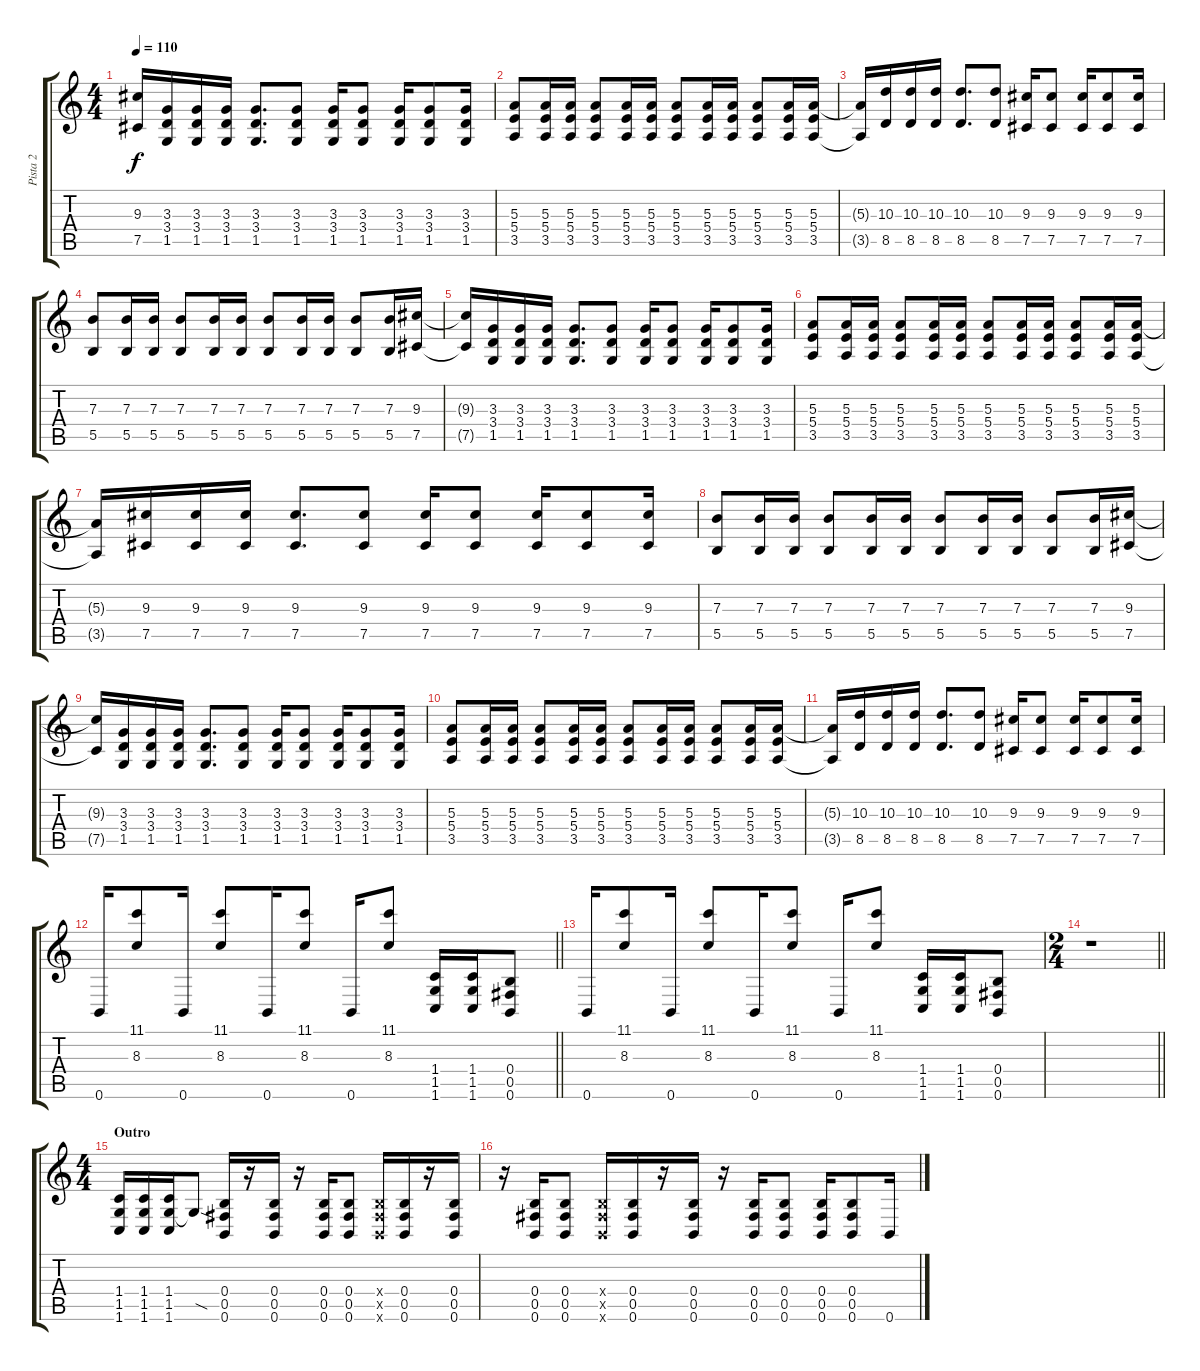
\track ("Pista 2" "Pista 2") {instrument distortionguitar}
\staff {score tabs}
\tuning (Db4 Ab3 E3 B2 Gb2 B1) {hide}
\ts (4 4)
\tempo 110
\clef g2
\ks c
(9.3{t} 7.5{t}).16{dy f} (3.3 3.4 1.5).16 (3.3 3.4 1.5).16 (3.3 3.4 1.5).16 (3.3 3.4 1.5).8{d} (3.3 3.4 1.5).8 (3.3 3.4 1.5).16 (3.3 3.4 1.5).8 (3.3 3.4 1.5).16 (3.3 3.4 1.5).8 (3.3 3.4 1.5).16 |
(5.3 5.4 3.5).8 (5.3 5.4 3.5).16 (5.3 5.4 3.5).16 (5.3 5.4 3.5).8 (5.3 5.4 3.5).16 (5.3 5.4 3.5).16 (5.3 5.4 3.5).8 (5.3 5.4 3.5).16 (5.3 5.4 3.5).16 (5.3 5.4 3.5).8 (5.3 5.4 3.5).16 (5.3 5.4 3.5).16 |
(5.3{t} 3.5{t}).16 (10.3 8.5).16 (10.3 8.5).16 (10.3 8.5).16 (10.3 8.5).8{d} (10.3 8.5).8 (9.3 7.5).16 (9.3 7.5).8 (9.3 7.5).16 (9.3 7.5).8 (9.3 7.5).16 |
(7.3 5.5).8 (7.3 5.5).16 (7.3 5.5).16 (7.3 5.5).8 (7.3 5.5).16 (7.3 5.5).16 (7.3 5.5).8 (7.3 5.5).16 (7.3 5.5).16 (7.3 5.5).8 (7.3 5.5).16 (9.3 7.5).16 |
(9.3{t} 7.5{t}).16 (3.3 3.4 1.5).16 (3.3 3.4 1.5).16 (3.3 3.4 1.5).16 (3.3 3.4 1.5).8{d} (3.3 3.4 1.5).8 (3.3 3.4 1.5).16 (3.3 3.4 1.5).8 (3.3 3.4 1.5).16 (3.3 3.4 1.5).8 (3.3 3.4 1.5).16 |
(5.3 5.4 3.5).8 (5.3 5.4 3.5).16 (5.3 5.4 3.5).16 (5.3 5.4 3.5).8 (5.3 5.4 3.5).16 (5.3 5.4 3.5).16 (5.3 5.4 3.5).8 (5.3 5.4 3.5).16 (5.3 5.4 3.5).16 (5.3 5.4 3.5).8 (5.3 5.4 3.5).16 (5.3 5.4 3.5).16 |
(5.3{t} 3.5{t}).16 (9.3 7.5).16 (9.3 7.5).16 (9.3 7.5).16 (9.3 7.5).8{d} (9.3 7.5).8 (9.3 7.5).16 (9.3 7.5).8 (9.3 7.5).16 (9.3 7.5).8 (9.3 7.5).16 |
(7.3 5.5).8 (7.3 5.5).16 (7.3 5.5).16 (7.3 5.5).8 (7.3 5.5).16 (7.3 5.5).16 (7.3 5.5).8 (7.3 5.5).16 (7.3 5.5).16 (7.3 5.5).8 (7.3 5.5).16 (9.3 7.5).16 |
(9.3{t} 7.5{t}).16 (3.3 3.4 1.5).16 (3.3 3.4 1.5).16 (3.3 3.4 1.5).16 (3.3 3.4 1.5).8{d} (3.3 3.4 1.5).8 (3.3 3.4 1.5).16 (3.3 3.4 1.5).8 (3.3 3.4 1.5).16 (3.3 3.4 1.5).8 (3.3 3.4 1.5).16 |
(5.3 5.4 3.5).8 (5.3 5.4 3.5).16 (5.3 5.4 3.5).16 (5.3 5.4 3.5).8 (5.3 5.4 3.5).16 (5.3 5.4 3.5).16 (5.3 5.4 3.5).8 (5.3 5.4 3.5).16 (5.3 5.4 3.5).16 (5.3 5.4 3.5).8 (5.3 5.4 3.5).16 (5.3 5.4 3.5).16 |
(5.3{t} 3.5{t}).16 (10.3 8.5).16 (10.3 8.5).16 (10.3 8.5).16 (10.3 8.5).8{d} (10.3 8.5).8 (9.3 7.5).16 (9.3 7.5).8 (9.3 7.5).16 (9.3 7.5).8 (9.3 7.5).16 |
\barLineRight lightlight
0.6.16 (11.1 8.3).8 0.6.16 (11.1 8.3).8 0.6.16 (11.1 8.3).8 0.6.16 (11.1 8.3).8 (1.4 1.5 1.6).16 (1.4 1.5 1.6).16 (0.4 0.5 0.6).8 |
0.6.16 (11.1 8.3).8 0.6.16 (11.1 8.3).8 0.6.16 (11.1 8.3).8 0.6.16 (11.1 8.3).8 (1.4 1.5 1.6).16 (1.4 1.5 1.6).16 (0.4 0.5 0.6).8 |
\ts (2 4)
\barLineRight lightlight
r.1 |
\ts (4 4)
\section ("" "Outro")
(1.4 1.5 1.6).16 (1.4 1.5 1.6).16 (1.4 1.5 1.6).16 1.5{sod t}.8 (0.4 0.5 0.6).16 r.16 (0.4 0.5 0.6).16 r.16 (0.4 0.5 0.6).16 (0.4 0.5 0.6).8 (0.4{x} 0.5{x} 0.6{x}).16 (0.4 0.5 0.6).16 r.16 (0.4 0.5 0.6).16 |
r.16 (0.4 0.5 0.6).16 (0.4 0.5 0.6).8 (0.4{x} 0.5{x} 0.6{x}).16 (0.4 0.5 0.6).16 r.16 (0.4 0.5 0.6).16 r.16 (0.4 0.5 0.6).16 (0.4 0.5 0.6).8 (0.4 0.5 0.6).16 (0.4 0.5 0.6).8 0.6.16
